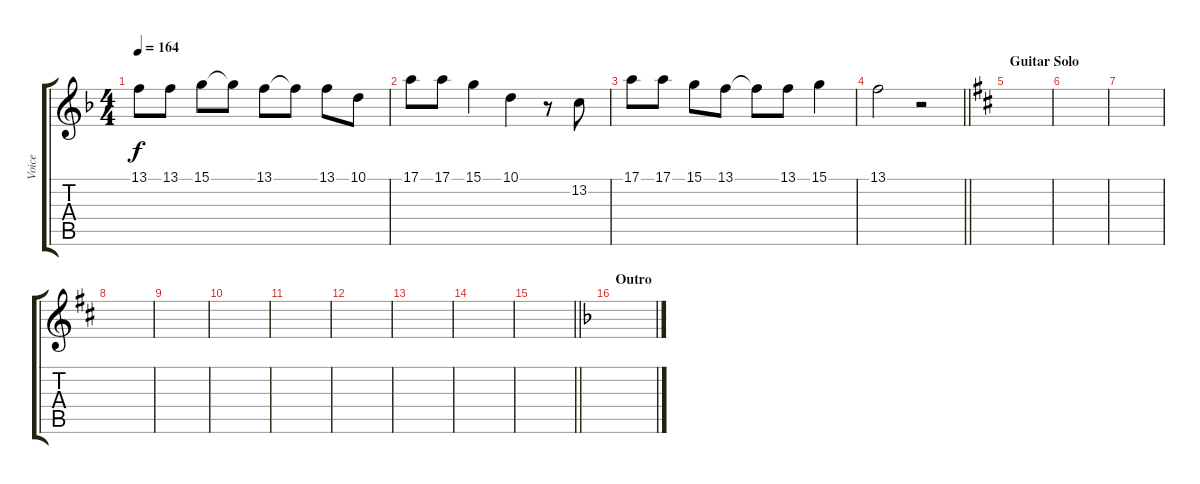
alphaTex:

\track ("Voice" "Voice") {instrument lead2sawtooth}
\staff {score tabs}
\tuning (E4 B3 G3 D3 A2 E2) {hide}
\ts (4 4)
\tempo 164
\clef g2
\ks dminor
13.1.8{dy f} 13.1.8 15.1.8 15.1{t}.8 13.1.8 13.1{t}.8 13.1.8 10.1.8 |
17.1.8 17.1.8 15.1.4 10.1.4 r.8 13.2.8 |
17.1.8 17.1.8 15.1.8 13.1.8 13.1{t}.8 13.1.8 15.1.4 |
\barLineRight lightlight
13.1.2 r.2 |
\section ("" "Guitar Solo")
\ks bminor
|
|
|
|
|
|
|
|
|
|
\barLineRight lightlight
|
\section ("" "Outro")
\ks dminor
